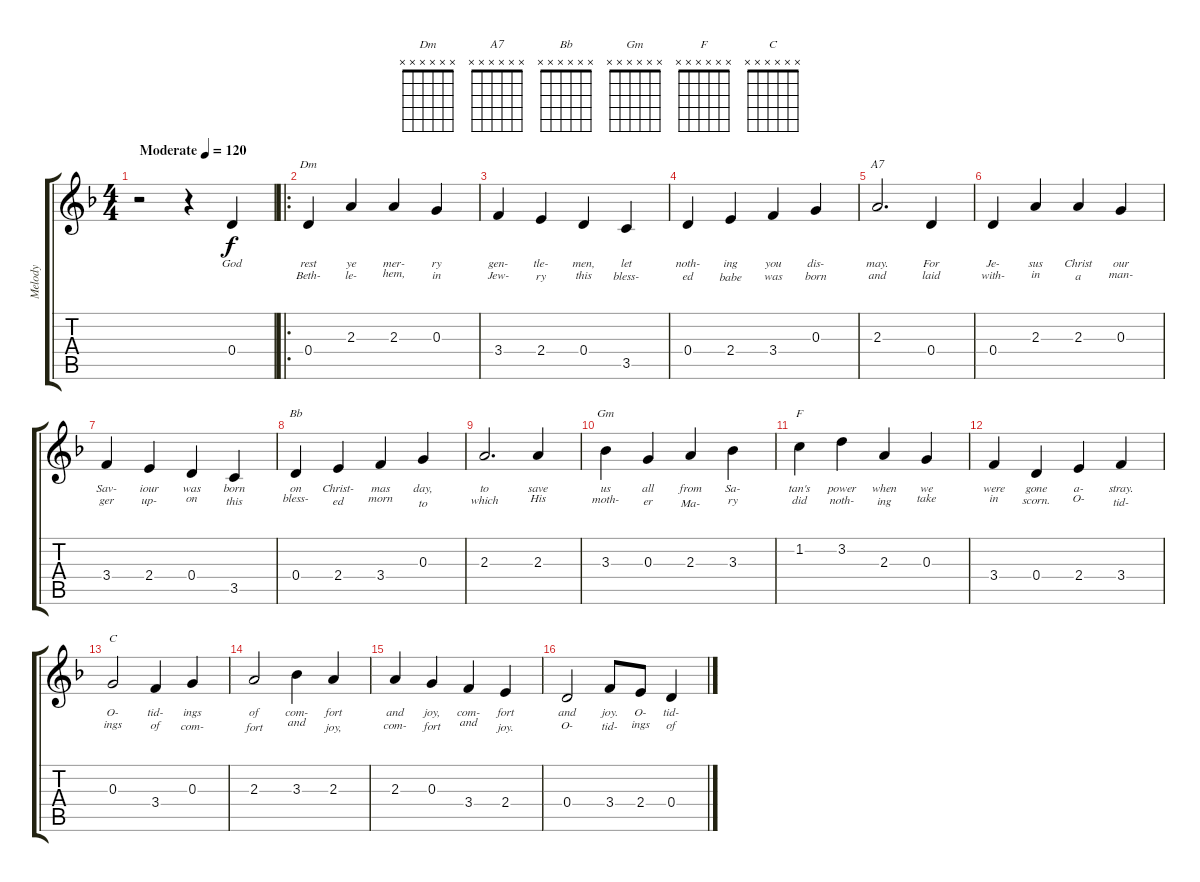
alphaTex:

\track ("Melody" "Melody") {instrument acousticguitarsteel}
\staff {score tabs}
\tuning (E4 B3 G3 D3 A2 E2) {hide}
\chord ("Dm" x x x x x x)
\chord ("A7" x x x x x x)
\chord ("Bb" x x x x x x)
\chord ("Gm" x x x x x x)
\chord ("F" x x x x x x)
\chord ("C" x x x x x x)
\ts (4 4)
\tempo (120 "Moderate")
\clef g2
\ks dminor
r.2{dy f instrument acousticguitarsteel} r.4 0.4.4{lyrics (0 "God") lyrics (1 "") lyrics (2 "") lyrics (3 "") lyrics (4 "")} |
\ro
0.4.4{ch "Dm" lyrics (0 "rest") lyrics (1 "Beth-") lyrics (2 "") lyrics (3 "") lyrics (4 "")} 2.3.4{lyrics (0 "ye") lyrics (1 "le-") lyrics (2 "") lyrics (3 "") lyrics (4 "")} 2.3.4{lyrics (0 "mer-") lyrics (1 "hem,") lyrics (2 "") lyrics (3 "") lyrics (4 "")} 0.3.4{lyrics (0 "ry") lyrics (1 "in") lyrics (2 "") lyrics (3 "") lyrics (4 "")} |
3.4.4{lyrics (0 "gen-") lyrics (1 "Jew-") lyrics (2 "") lyrics (3 "") lyrics (4 "")} 2.4.4{lyrics (0 "tle-") lyrics (1 "ry") lyrics (2 "") lyrics (3 "") lyrics (4 "")} 0.4.4{lyrics (0 "men,") lyrics (1 "this") lyrics (2 "") lyrics (3 "") lyrics (4 "")} 3.5.4{lyrics (0 "let") lyrics (1 "bless-") lyrics (2 "") lyrics (3 "") lyrics (4 "")} |
0.4.4{lyrics (0 "noth-") lyrics (1 "ed") lyrics (2 "") lyrics (3 "") lyrics (4 "")} 2.4.4{lyrics (0 "ing") lyrics (1 "babe") lyrics (2 "") lyrics (3 "") lyrics (4 "")} 3.4.4{lyrics (0 "you") lyrics (1 "was") lyrics (2 "") lyrics (3 "") lyrics (4 "")} 0.3.4{lyrics (0 "dis-") lyrics (1 "born") lyrics (2 "") lyrics (3 "") lyrics (4 "")} |
2.3.2{d ch "A7" lyrics (0 "may.") lyrics (1 "and") lyrics (2 "") lyrics (3 "") lyrics (4 "")} 0.4.4{lyrics (0 "For") lyrics (1 "laid") lyrics (2 "") lyrics (3 "") lyrics (4 "")} |
0.4.4{lyrics (0 "Je-") lyrics (1 "with-") lyrics (2 "") lyrics (3 "") lyrics (4 "")} 2.3.4{lyrics (0 "sus") lyrics (1 "in") lyrics (2 "") lyrics (3 "") lyrics (4 "")} 2.3.4{lyrics (0 "Christ") lyrics (1 "a") lyrics (2 "") lyrics (3 "") lyrics (4 "")} 0.3.4{lyrics (0 "our") lyrics (1 "man-") lyrics (2 "") lyrics (3 "") lyrics (4 "")} |
3.4.4{lyrics (0 "Sav-") lyrics (1 "ger") lyrics (2 "") lyrics (3 "") lyrics (4 "")} 2.4.4{lyrics (0 "iour") lyrics (1 "up-") lyrics (2 "") lyrics (3 "") lyrics (4 "")} 0.4.4{lyrics (0 "was") lyrics (1 "on") lyrics (2 "") lyrics (3 "") lyrics (4 "")} 3.5.4{lyrics (0 "born") lyrics (1 "this") lyrics (2 "") lyrics (3 "") lyrics (4 "")} |
0.4.4{ch "Bb" lyrics (0 "on") lyrics (1 "bless-") lyrics (2 "") lyrics (3 "") lyrics (4 "")} 2.4.4{lyrics (0 "Christ-") lyrics (1 "ed") lyrics (2 "") lyrics (3 "") lyrics (4 "")} 3.4.4{lyrics (0 "mas") lyrics (1 "morn") lyrics (2 "") lyrics (3 "") lyrics (4 "")} 0.3.4{lyrics (0 "day,") lyrics (1 "to") lyrics (2 "") lyrics (3 "") lyrics (4 "")} |
2.3.2{d lyrics (0 "to") lyrics (1 "which") lyrics (2 "") lyrics (3 "") lyrics (4 "")} 2.3.4{lyrics (0 "save") lyrics (1 "His") lyrics (2 "") lyrics (3 "") lyrics (4 "")} |
3.3.4{ch "Gm" lyrics (0 "us") lyrics (1 "moth-") lyrics (2 "") lyrics (3 "") lyrics (4 "")} 0.3.4{lyrics (0 "all") lyrics (1 "er") lyrics (2 "") lyrics (3 "") lyrics (4 "")} 2.3.4{lyrics (0 "from") lyrics (1 "Ma-") lyrics (2 "") lyrics (3 "") lyrics (4 "")} 3.3.4{lyrics (0 "Sa-") lyrics (1 "ry") lyrics (2 "") lyrics (3 "") lyrics (4 "")} |
1.2.4{ch "F" lyrics (0 "tan's") lyrics (1 "did") lyrics (2 "") lyrics (3 "") lyrics (4 "")} 3.2.4{lyrics (0 "power") lyrics (1 "noth-") lyrics (2 "") lyrics (3 "") lyrics (4 "")} 2.3.4{lyrics (0 "when") lyrics (1 "ing") lyrics (2 "") lyrics (3 "") lyrics (4 "")} 0.3.4{lyrics (0 "we") lyrics (1 "take") lyrics (2 "") lyrics (3 "") lyrics (4 "")} |
3.4.4{lyrics (0 "were") lyrics (1 "in") lyrics (2 "") lyrics (3 "") lyrics (4 "")} 0.4.4{lyrics (0 "gone") lyrics (1 "scorn.") lyrics (2 "") lyrics (3 "") lyrics (4 "")} 2.4.4{lyrics (0 "a-") lyrics (1 "O-") lyrics (2 "") lyrics (3 "") lyrics (4 "")} 3.4.4{lyrics (0 "stray.") lyrics (1 "tid-") lyrics (2 "") lyrics (3 "") lyrics (4 "")} |
0.3.2{ch "C" lyrics (0 "O-") lyrics (1 "ings") lyrics (2 "") lyrics (3 "") lyrics (4 "")} 3.4.4{lyrics (0 "tid-") lyrics (1 "of") lyrics (2 "") lyrics (3 "") lyrics (4 "")} 0.3.4{lyrics (0 "ings") lyrics (1 "com-") lyrics (2 "") lyrics (3 "") lyrics (4 "")} |
2.3.2{lyrics (0 "of") lyrics (1 "fort") lyrics (2 "") lyrics (3 "") lyrics (4 "")} 3.3.4{lyrics (0 "com-") lyrics (1 "and") lyrics (2 "") lyrics (3 "") lyrics (4 "")} 2.3.4{lyrics (0 "fort") lyrics (1 "joy,") lyrics (2 "") lyrics (3 "") lyrics (4 "")} |
2.3.4{lyrics (0 "and") lyrics (1 "com-") lyrics (2 "") lyrics (3 "") lyrics (4 "")} 0.3.4{lyrics (0 "joy,") lyrics (1 "fort") lyrics (2 "") lyrics (3 "") lyrics (4 "")} 3.4.4{lyrics (0 "com-") lyrics (1 "and") lyrics (2 "") lyrics (3 "") lyrics (4 "")} 2.4.4{lyrics (0 "fort") lyrics (1 "joy.") lyrics (2 "") lyrics (3 "") lyrics (4 "")} |
0.4.2{lyrics (0 "and") lyrics (1 "O-") lyrics (2 "") lyrics (3 "") lyrics (4 "")} 3.4.8{lyrics (0 "joy.") lyrics (1 "tid-") lyrics (2 "") lyrics (3 "") lyrics (4 "")} 2.4.8{lyrics (0 "O-") lyrics (1 "ings") lyrics (2 "") lyrics (3 "") lyrics (4 "")} 0.4.4{lyrics (0 "tid-") lyrics (1 "of") lyrics (2 "") lyrics (3 "") lyrics (4 "")}
